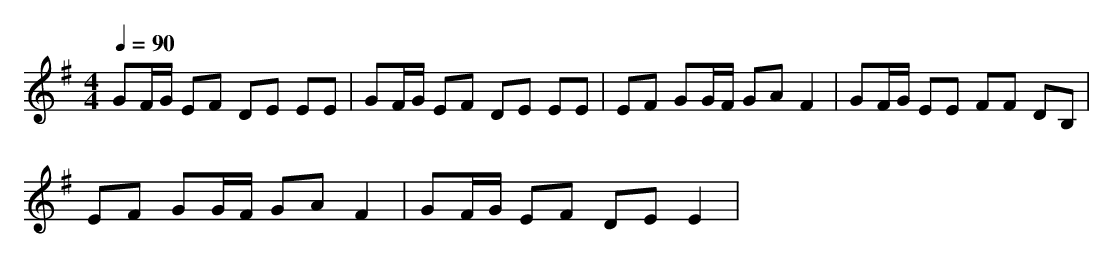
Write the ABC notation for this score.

X:1
T:
M: 4/4
L: 1/8
Q:1/4=90
K:G % 1 sharps
GF/2G/2 EF DE EE|GF/2G/2 EF DE EE|EF GG/2F/2 GA F2|GF/2G/2 EE FF DB,|
EF GG/2F/2 GA F2|GF/2G/2 EF DE E2|
